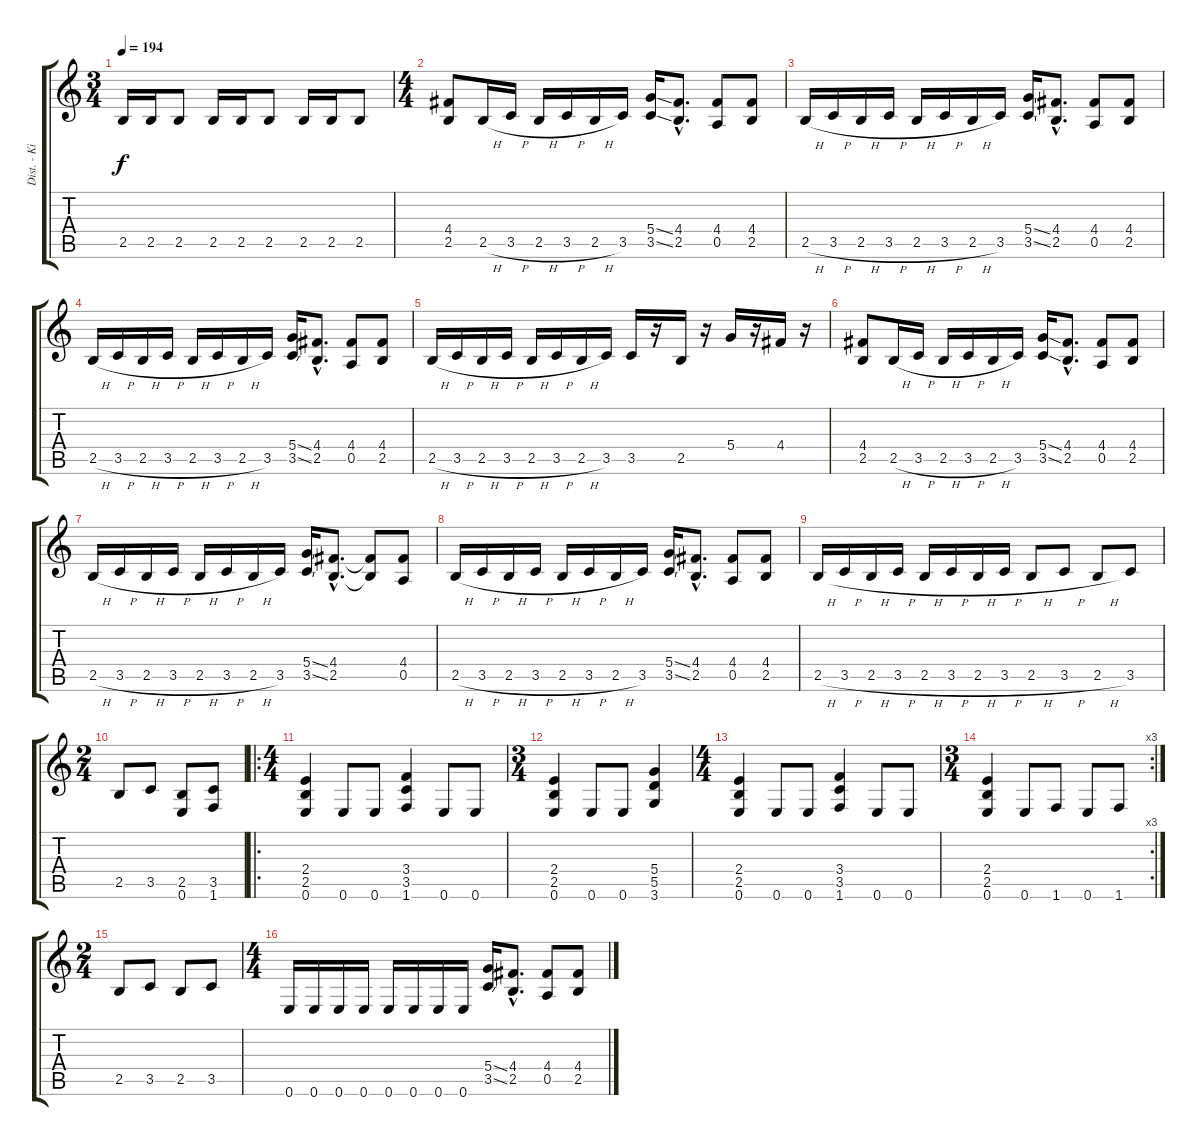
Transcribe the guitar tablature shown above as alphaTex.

\track ("Dist. - Kirk" "Dist. - Ki") {instrument distortionguitar}
\staff {score tabs}
\tuning (E4 B3 G3 D3 A2 E2) {hide}
\ts (3 4)
\tempo 194
\clef g2
\ks c
2.5.16{dy f} 2.5.16 2.5.8 2.5.16 2.5.16 2.5.8 2.5.16 2.5.16 2.5.8 |
\ts (4 4)
(4.4 2.5).8 2.5{h}.16 3.5{h}.16 2.5{h}.16 3.5{h}.16 2.5{h}.16 3.5.16 (5.4{ss} 3.5{ss}).16 (4.4{hac} 2.5{hac}).8{d} (4.4 0.5).8 (4.4 2.5).8 |
2.5{h}.16 3.5{h}.16 2.5{h}.16 3.5{h}.16 2.5{h}.16 3.5{h}.16 2.5{h}.16 3.5.16 (5.4{ss} 3.5{ss}).16 (4.4{hac} 2.5{hac}).8{d} (4.4 0.5).8 (4.4 2.5).8 |
2.5{h}.16 3.5{h}.16 2.5{h}.16 3.5{h}.16 2.5{h}.16 3.5{h}.16 2.5{h}.16 3.5.16 (5.4{ss} 3.5{ss}).16 (4.4{hac} 2.5{hac}).8{d} (4.4 0.5).8 (4.4 2.5).8 |
2.5{h}.16 3.5{h}.16 2.5{h}.16 3.5{h}.16 2.5{h}.16 3.5{h}.16 2.5{h}.16 3.5.16 3.5.16 r.16 2.5.16 r.16 5.4.16 r.16 4.4.16 r.16 |
(4.4 2.5).8 2.5{h}.16 3.5{h}.16 2.5{h}.16 3.5{h}.16 2.5{h}.16 3.5.16 (5.4{ss} 3.5{ss}).16 (4.4{hac} 2.5{hac}).8{d} (4.4 0.5).8 (4.4 2.5).8 |
2.5{h}.16 3.5{h}.16 2.5{h}.16 3.5{h}.16 2.5{h}.16 3.5{h}.16 2.5{h}.16 3.5.16 (5.4{ss} 3.5{ss}).16 (4.4{hac} 2.5{hac}).8{d} (4.4{t} 2.5{t}).8 (4.4 0.5).8 |
2.5{h}.16 3.5{h}.16 2.5{h}.16 3.5{h}.16 2.5{h}.16 3.5{h}.16 2.5{h}.16 3.5.16 (5.4{ss} 3.5{ss}).16 (4.4{hac} 2.5{hac}).8{d} (4.4 0.5).8 (4.4 2.5).8 |
2.5{h}.16 3.5{h}.16 2.5{h}.16 3.5{h}.16 2.5{h}.16 3.5{h}.16 2.5{h}.16 3.5{h}.16 2.5{h}.8 3.5{h}.8 2.5{h}.8 3.5.8 |
\ts (2 4)
2.5.8 3.5.8 (2.5 0.6).8 (3.5 1.6).8 |
\ro
\ts (4 4)
(2.4 2.5 0.6).4 0.6.8 0.6.8 (3.4 3.5 1.6).4 0.6.8 0.6.8 |
\ts (3 4)
(2.4 2.5 0.6).4 0.6.8 0.6.8 (5.4 5.5 3.6).4 |
\ts (4 4)
(2.4 2.5 0.6).4 0.6.8 0.6.8 (3.4 3.5 1.6).4 0.6.8 0.6.8 |
\rc 3
\ts (3 4)
(2.4 2.5 0.6).4 0.6.8 1.6.8 0.6.8 1.6.8 |
\ts (2 4)
2.5.8 3.5.8 2.5.8 3.5.8 |
\ts (4 4)
0.6.16 0.6.16 0.6.16 0.6.16 0.6.16 0.6.16 0.6.16 0.6.16 (5.4{ss} 3.5{ss}).16 (4.4{hac} 2.5{hac}).8{d} (4.4 0.5).8 (4.4 2.5).8
